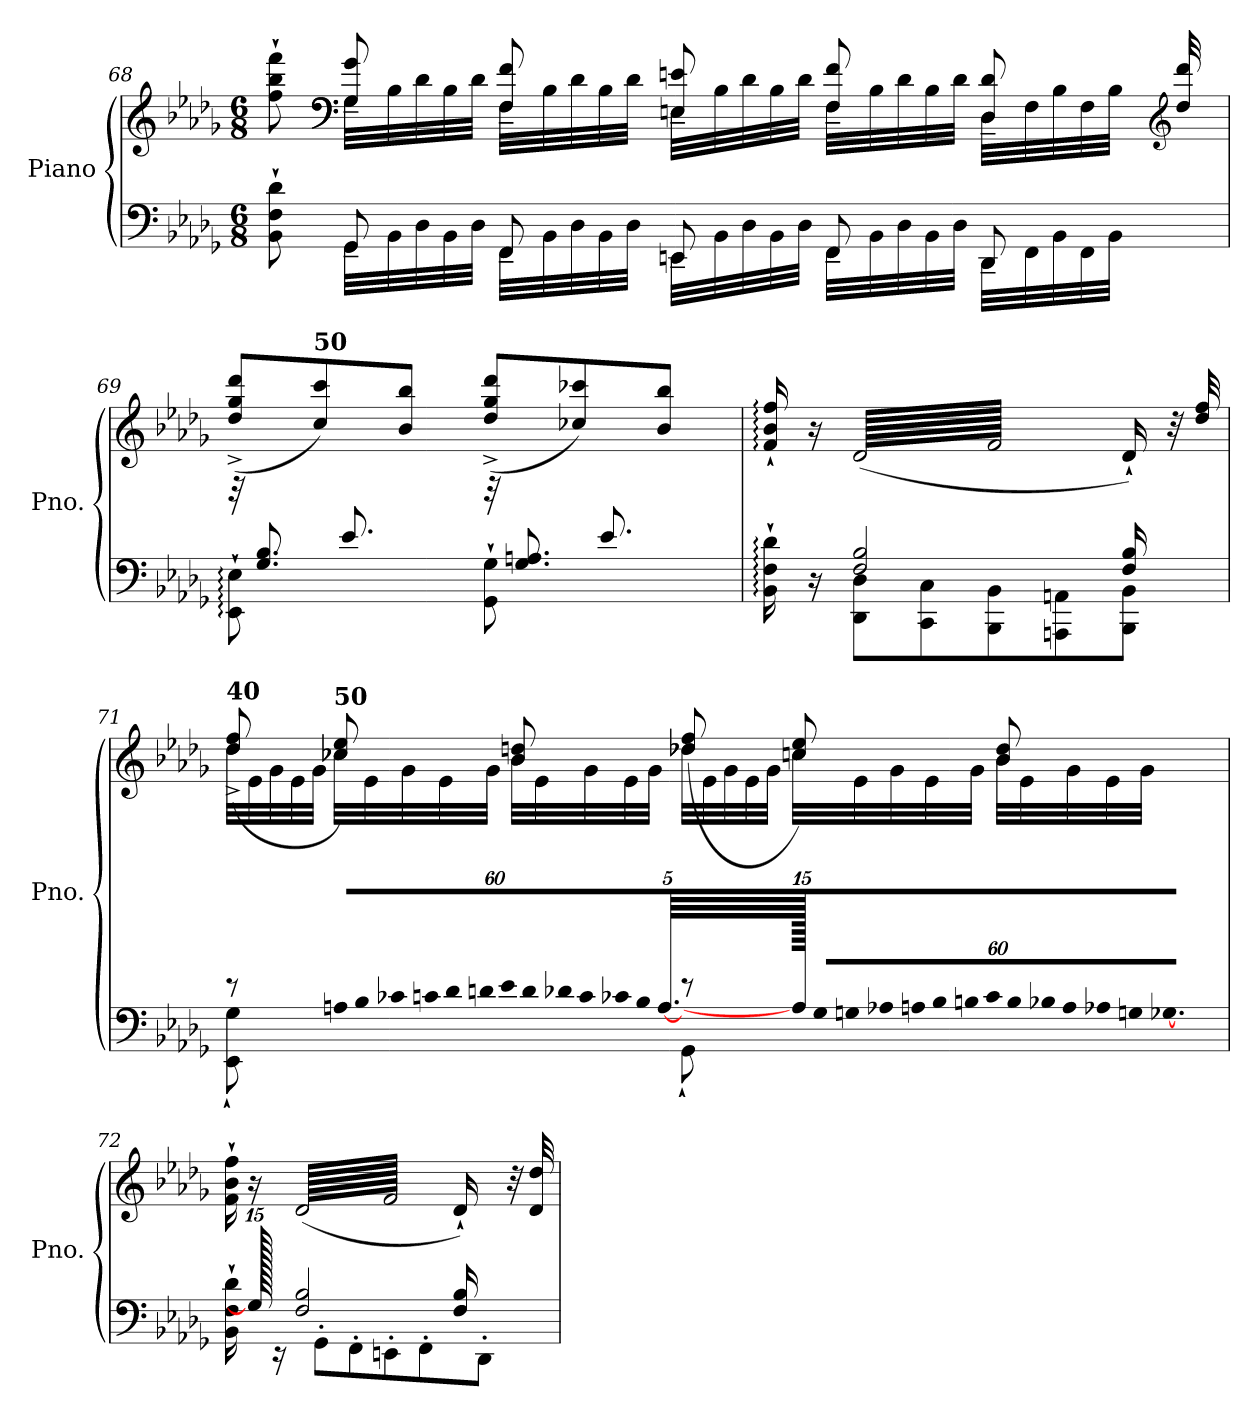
**kern	**kern
*part1	*part1
*staff2	*staff1
*I"Piano	*
*I'Pno.	*
*clefF4	*clefG2
*k[b-e-a-d-g-]	*k[b-e-a-d-g-]
*M6/8	*M6/8
=68	=68
*^	*^
*	*	*	*^
8BB-\` 8F\` 8d-\`	8ryy	8ff\` 8bb-\` 8fff\`	8ryy	48%35ryy
*	*	*clefF4	*	*
*Xtuplet	*	*Xtuplet	*	*
40GG-\LLL	8GG-~/	40G-\LLL	8G-/~ 8g-/~	.
40BB-\	.	40B-\	.	.
40D-\	.	40d-\	.	.
40BB-\	.	40B-\	.	.
40D-\JJJ	.	40d-\JJJ	.	.
40FF\LLL	8FF~/	40F\LLL	8F/~ 8f/~	.
40BB-\	.	40B-\	.	.
40D-\	.	40d-\	.	.
40BB-\	.	40B-\	.	.
40D-\JJJ	.	40d-\JJJ	.	.
40EEn\LLL	8EE~/	40En\LLL	8E/~ 8en/~	.
40BB-\	.	40B-\	.	.
40D-\	.	40d-\	.	.
40BB-\	.	40B-\	.	.
40D-\JJJ	.	40d-\JJJ	.	.
40FF\LLL	8FF~/	40F\LLL	8F/~ 8f/~	.
40BB-\	.	40B-\	.	.
40D-\	.	40d-\	.	.
40BB-\	.	40B-\	.	.
40D-\JJJ	.	40d-\JJJ	.	.
40DD-\LLL	8DD-~/	40D-\LLL	8D-/~ 8d-/~	.
40FF\	.	40F\	.	.
40BB-\	.	40B-\	.	.
40FF\	.	40F\	.	.
40BB-\JJJ	.	40B-\JJJ	.	.
*	*	*clefG2	*	*
.	.	.	.	48dd-/ 48ddd-/
=69	=69	=69	=69	=69
!	!	!LO:TX:a:B:t=40	!	!
*	*	*v	*v	*v
8EE-\:` 8E-\:`	32rff	(8dd-/^ 8gg-/^ 8ddd-/^L
.	12.G-/ 12.B-/	.
!	!	!LO:TX:a:B:t=50
4rEEyy	.	8cc/ 8ccc/)
.	12.e-/	.
.	.	8b-/ 8bb-/J
.	16.ryy	.
8GG-\` 8G-\`	32rff	(8dd-/^ 8gg-/^ 8ddd-/^L
.	12.G-/ 12.An/	.
4rEEyy	.	8cc-X/ 8ccc-X/)
.	12.e-/	.
.	.	8b-/ 8bb-/J
.	16.ryy	.
!!LO:LB:g=z
=70	=70	=70
16BB-\:` 16F\:` 16d-\:`	8ryy	16f/:` 16b-/:` 16ff/:`
16r	.	16r
*	*	*tuplet
*	*	*tremolo
8DD-\ 8D-\L	2F/ 2B-/	(>128d-/LLLLL
.	.	128f/
.	.	128d-/
.	.	128f/
.	.	128d-/
.	.	128f/
.	.	128d-/
.	.	128f/
.	.	128d-/
.	.	128f/
.	.	128d-/
.	.	128f/
.	.	128d-/
.	.	128f/
.	.	128d-/
.	.	128f/
8CC\ 8C\	.	128d-/
.	.	128f/
.	.	128d-/
.	.	128f/
.	.	128d-/
.	.	128f/
.	.	128d-/
.	.	128f/
.	.	128d-/
.	.	128f/
.	.	128d-/
.	.	128f/
.	.	128d-/
.	.	128f/
.	.	128d-/
.	.	128f/
8BBB-\ 8BB-\	.	128d-/
.	.	128f/
.	.	128d-/
.	.	128f/
.	.	128d-/
.	.	128f/
.	.	128d-/
.	.	128f/
.	.	128d-/
.	.	128f/
.	.	128d-/
.	.	128f/
.	.	128d-/
.	.	128f/
.	.	128d-/
.	.	128f/
8AAAn\ 8AAn\	.	128d-/
.	.	128f/
.	.	128d-/
.	.	128f/
.	.	128d-/
.	.	128f/
.	.	128d-/
.	.	128f/
.	.	128d-/
.	.	128f/
.	.	128d-/
.	.	128f/
.	.	128d-/
.	.	128f/
.	.	128d-/
.	.	128f/JJJJJ
*	*	*Xtremolo
8BBB-\ 8BB-\J	16F/ 16B-/	16d-`/)
.	.	.
.	.	.
.	.	.
.	.	.
.	.	.
.	.	.
.	.	.
.	16ryy	32r
.	.	.
.	.	.
.	.	.
.	.	32dd-/ 32ff/
.	.	.
.	.	.
.	.	.
=71	=71	=71
*	*	*Xtuplet
*	*	*^
!	!	!LO:TX:a:B:t=40	!
8re	8EE-\` 8G-\`	40dd-\LLL	(8dd-/^ 8ff/^
.	.	.	.
.	.	.	.
.	.	.	.
.	.	40e-\	.
.	.	.	.
.	.	.	.
.	.	.	.
.	.	40g-\	.
.	.	.	.
.	.	.	.
.	.	.	.
.	.	40e-\	.
.	.	.	.
.	.	.	.
.	.	.	.
.	.	40g-\JJJ	.
.	.	.	.
.	.	.	.
.	.	.	.
*tuplet	*	*	*
*Xbrackettup	*	*	*
!	!	!LO:TX:a:B:t=50	!
!LO:N:vis=32	!	!	!
1920%37An/LLL	4ryy	40cc-X\LLL	8cc-/ 8ee-/)
!LO:N:vis=32	!	!	!
1920%37B-/	.	.	.
.	.	40e-\	.
!LO:N:vis=32	!	!	!
1920%37c-X/	.	.	.
.	.	40g-\	.
!LO:N:vis=32	!	!	!
1920%37cn/	.	.	.
.	.	40e-\	.
!LO:N:vis=32	!	!	!
1920%37d-/	.	.	.
!LO:N:vis=32	!	!	!
1920%37dn/	.	.	.
.	.	40g-\JJJ	.
!LO:N:vis=32	!	!	!
1920%37e-/	.	.	.
.	.	40b-\LLL	8b-/ 8ddn/
!LO:N:vis=32	!	!	!
1920%37d/	.	.	.
.	.	40e-\	.
!LO:N:vis=32	!	!	!
1920%37d-X/	.	.	.
!LO:N:vis=32	!	!	!
1920%37c/	.	.	.
.	.	40g-\	.
!LO:N:vis=32	!	!	!
1920%37c-X/	.	.	.
.	.	40e-\	.
!LO:N:vis=32	!	!	!
1920%37B-/	.	.	.
.	.	40g-\JJJ	.
[80.A/JJJ	.	.	.
8re	8GG-`\	40dd-X\LLL	(8dd-/ 8ff/
.	.	40e-\	.
.	.	40g-\	.
.	.	40e-\	.
.	.	40g-\JJJ	.
1920A/]	1920%481ryy	40ccn\LLL	8cc/ 8ee-/)
!LO:N:vis=32	!	!	!
1920%37G-/LLL	.	.	.
!LO:N:vis=32	!	!	!
1920%37Gn/	.	.	.
.	.	40e-\	.
!LO:N:vis=32	!	!	!
1920%37A-X/	.	.	.
.	.	40g-\	.
!LO:N:vis=32	!	!	!
1920%37An/	.	.	.
.	.	40e-\	.
!LO:N:vis=32	!	!	!
1920%37B-/	.	.	.
!LO:N:vis=32	!	!	!
1920%37Bn/	.	.	.
.	.	40g-\JJJ	.
!LO:N:vis=32	!	!	!
1920%37c-/	.	.	.
.	.	40b-\LLL	8b-/ 8dd-/
!LO:N:vis=32	!	!	!
1920%37B/	.	.	.
.	.	40e-\	.
!LO:N:vis=32	!	!	!
1920%37B-X/	.	.	.
!LO:N:vis=32	!	!	!
1920%37A/	.	.	.
.	.	40g-\	.
!LO:N:vis=32	!	!	!
1920%37A-X/	.	.	.
.	.	40e-\	.
!LO:N:vis=32	!	!	!
1920%37Gn/	.	.	.
.	.	40g-\JJJ	.
[80.G-X/JJJ	.	.	.
.	.	1920ryy	1920ryy
*	*	*v	*v
!!LO:LB:g=z
=72	=72	=72
16BB-\` 16F\` 16d-\`	8ryy	16f\` 16b-\` 16ff\`
1920G-/]	.	16r
16rEE	.	.
*	*	*tuplet
*	*	*tremolo
.	2F/ 2B-/	(>128d-/LLLLL
8GG-'\L	.	.
.	.	128f/
.	.	128d-/
.	.	128f/
.	.	128d-/
.	.	128f/
.	.	128d-/
.	.	128f/
.	.	128d-/
.	.	128f/
.	.	128d-/
.	.	128f/
.	.	128d-/
.	.	128f/
.	.	128d-/
.	.	128f/
.	.	128d-/
8FF'\	.	.
.	.	128f/
.	.	128d-/
.	.	128f/
.	.	128d-/
.	.	128f/
.	.	128d-/
.	.	128f/
.	.	128d-/
.	.	128f/
.	.	128d-/
.	.	128f/
.	.	128d-/
.	.	128f/
.	.	128d-/
.	.	128f/
.	.	128d-/
8EEn'\	.	.
.	.	128f/
.	.	128d-/
.	.	128f/
.	.	128d-/
.	.	128f/
.	.	128d-/
.	.	128f/
.	.	128d-/
.	.	128f/
.	.	128d-/
.	.	128f/
.	.	128d-/
.	.	128f/
.	.	128d-/
.	.	128f/
.	.	128d-/
8FF'\	.	.
.	.	128f/
.	.	128d-/
.	.	128f/
.	.	128d-/
.	.	128f/
.	.	128d-/
.	.	128f/
.	.	128d-/
.	.	128f/
.	.	128d-/
.	.	128f/
.	.	128d-/
.	.	128f/
.	.	128d-/
.	.	128f/JJJJJ
*	*	*Xtremolo
.	16F/ 16B-/	16d-`/)
8DD-'\J	.	.
.	.	.
.	.	.
.	.	.
.	.	.
.	.	.
.	.	.
.	.	.
.	1920%121ryy	32r
.	.	.
.	.	.
.	.	.
.	.	32d-/ 32dd-/
.	.	.
.	.	.
.	.	.
.	.	1920ryy
.	.	.
.	.	.
.	.	.
.	.	.
.	.	.
.	.	.
.	.	.
.	.	.
.	.	.
.	.	.
.	.	.
.	.	.
.	.	.
.	.	.
.	.	.
*v	*v	*
=	=
*-	*-
